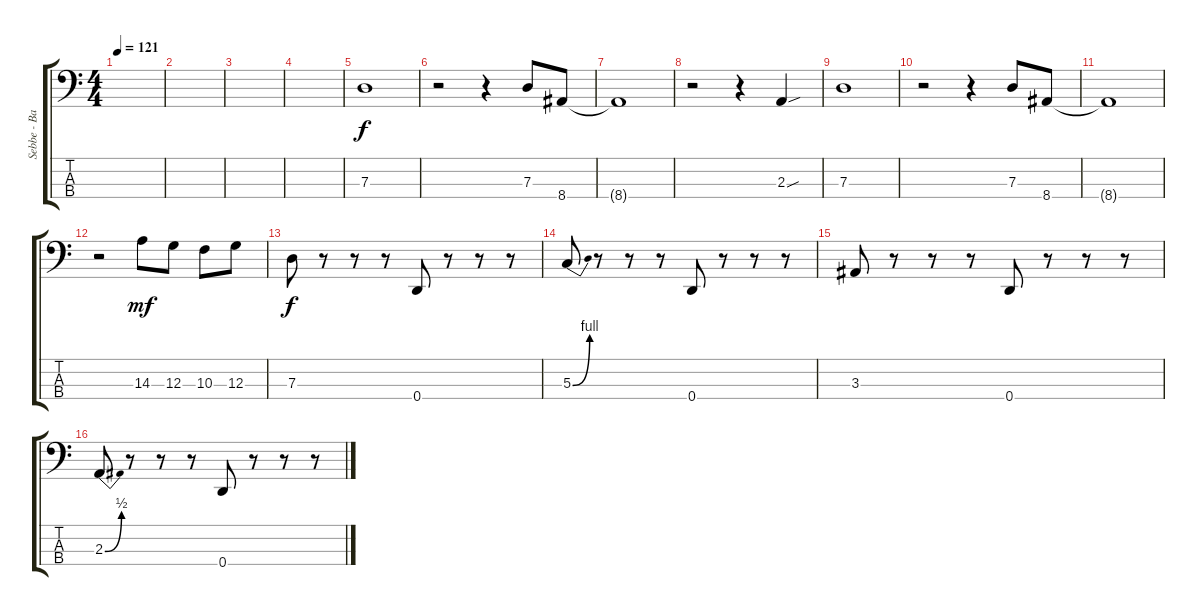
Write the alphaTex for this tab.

\track ("Sebbe - Bass Guitar" "Sebbe - Ba") {instrument electricbassfinger}
\staff {score tabs}
\tuning (F2 C2 G1 D1) {hide}
\ts (4 4)
\tempo 121
\clef f4
\ks c
|
|
|
|
7.3.1 |
r.2 r.4 7.3.8 8.4.8 |
8.4{t}.1 |
r.2 r.4 2.3{sou}.4 |
7.3.1 |
r.2 r.4 7.3.8 8.4.8 |
8.4{t}.1 |
r.2 14.3.8{dy mf} 12.3.8 10.3.8 12.3.8 |
7.3.8{dy f} r.8 r.8 r.8 0.4.8 r.8 r.8 r.8 |
5.3{be (bend 0 0 60 4)}.8 r.8 r.8 r.8 0.4.8 r.8 r.8 r.8 |
3.3.8 r.8 r.8 r.8 0.4.8 r.8 r.8 r.8 |
2.3{be (bend 0 0 60 2)}.8 r.8 r.8 r.8 0.4.8 r.8 r.8 r.8
